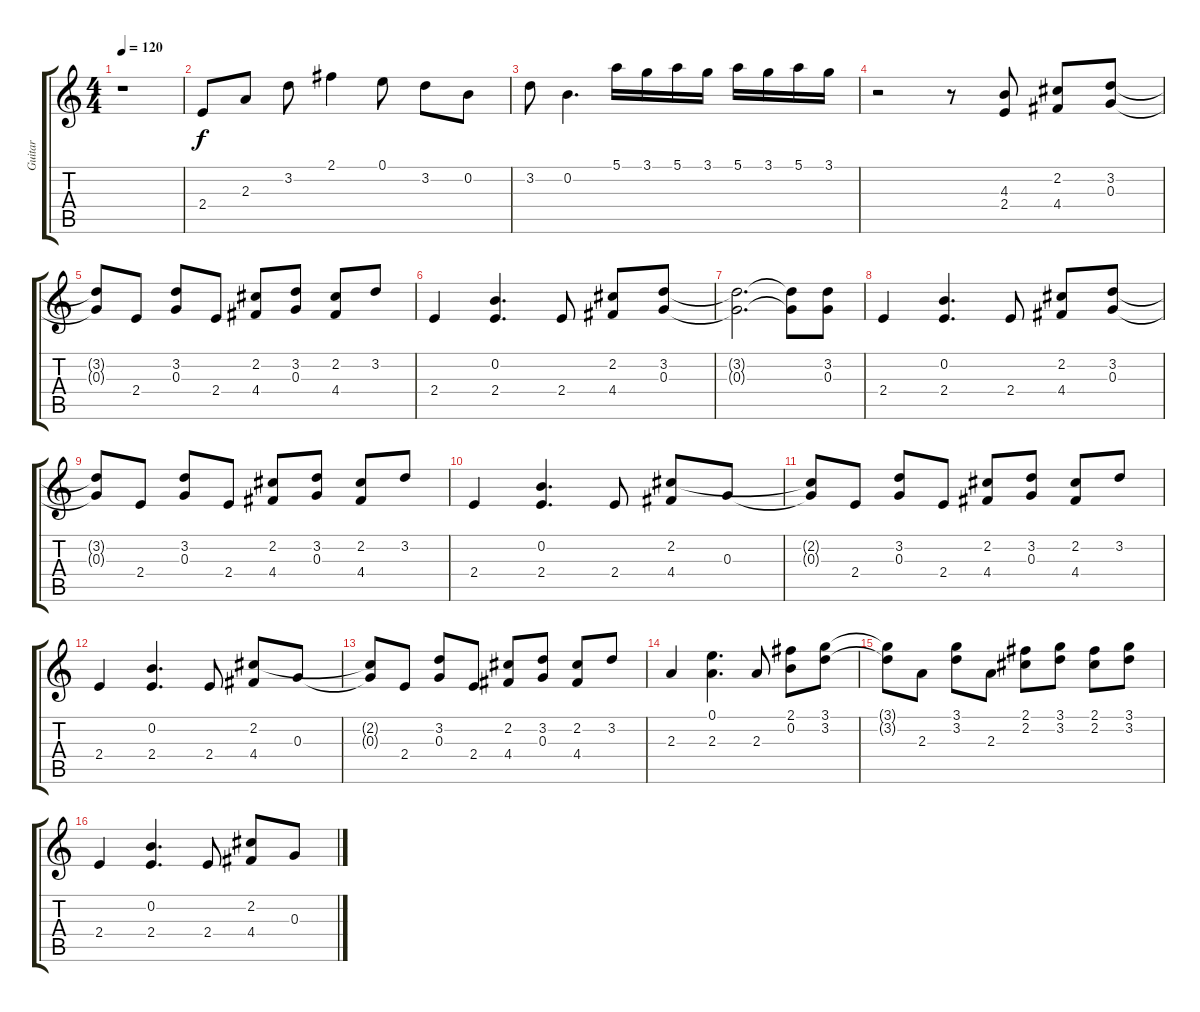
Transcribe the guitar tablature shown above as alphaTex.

\track ("Guitar" "Guitar") {instrument acousticguitarsteel}
\staff {score tabs}
\tuning (E4 B3 G3 D3 A2 E2) {hide}
\ts (4 4)
\tempo 120
\clef g2
\ks c
r.1{dy f instrument acousticguitarsteel} |
2.4.8 2.3.8 3.2.8 2.1.4 0.1.8 3.2.8 0.2.8 |
3.2.8 0.2.4{d} 5.1.16 3.1.16 5.1.16 3.1.16 5.1.16 3.1.16 5.1.16 3.1.16 |
r.2 r.8 (4.3 2.4).8 (2.2 4.4).8 (3.2 0.3).8 |
(3.2{t} 0.3{t}).8 2.4.8 (3.2 0.3).8 2.4.8 (2.2 4.4).8 (3.2 0.3).8 (2.2 4.4).8 3.2.8 |
2.4.4 (0.2 2.4).4{d} 2.4.8 (2.2 4.4).8 (3.2 0.3).8 |
(3.2{t} 0.3{t}).2{d} (3.2{t} 0.3{t}).8 (3.2 0.3).8 |
2.4.4 (0.2 2.4).4{d} 2.4.8 (2.2 4.4).8 (3.2 0.3).8 |
(3.2{t} 0.3{t}).8 2.4.8 (3.2 0.3).8 2.4.8 (2.2 4.4).8 (3.2 0.3).8 (2.2 4.4).8 3.2.8 |
2.4.4 (0.2 2.4).4{d} 2.4.8 (2.2 4.4).8 0.3.8 |
(2.2{t} 0.3{t}).8 2.4.8 (3.2 0.3).8 2.4.8 (2.2 4.4).8 (3.2 0.3).8 (2.2 4.4).8 3.2.8 |
2.4.4 (0.2 2.4).4{d} 2.4.8 (2.2 4.4).8 0.3.8 |
(2.2{t} 0.3{t}).8 2.4.8 (3.2 0.3).8 2.4.8 (2.2 4.4).8 (3.2 0.3).8 (2.2 4.4).8 3.2.8 |
2.3.4 (0.1 2.3).4{d} 2.3.8 (2.1 0.2).8 (3.1 3.2).8 |
(3.1{t} 3.2{t}).8 2.3.8 (3.1 3.2).8 2.3.8 (2.1 2.2).8 (3.1 3.2).8 (2.1 2.2).8 (3.1 3.2).8 |
2.4.4 (0.2 2.4).4{d} 2.4.8 (2.2 4.4).8 0.3.8
